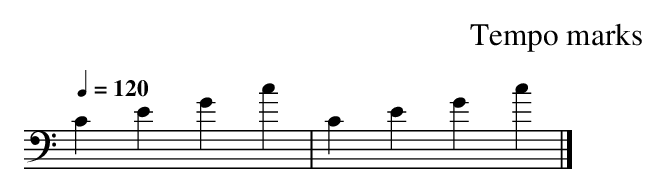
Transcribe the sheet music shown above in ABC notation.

X:1
T: Tempo marks
L: 1/4
K: C bass
Q:1/4=120
CEGc | [Q: Andante 1/2=66] CEGc |]
